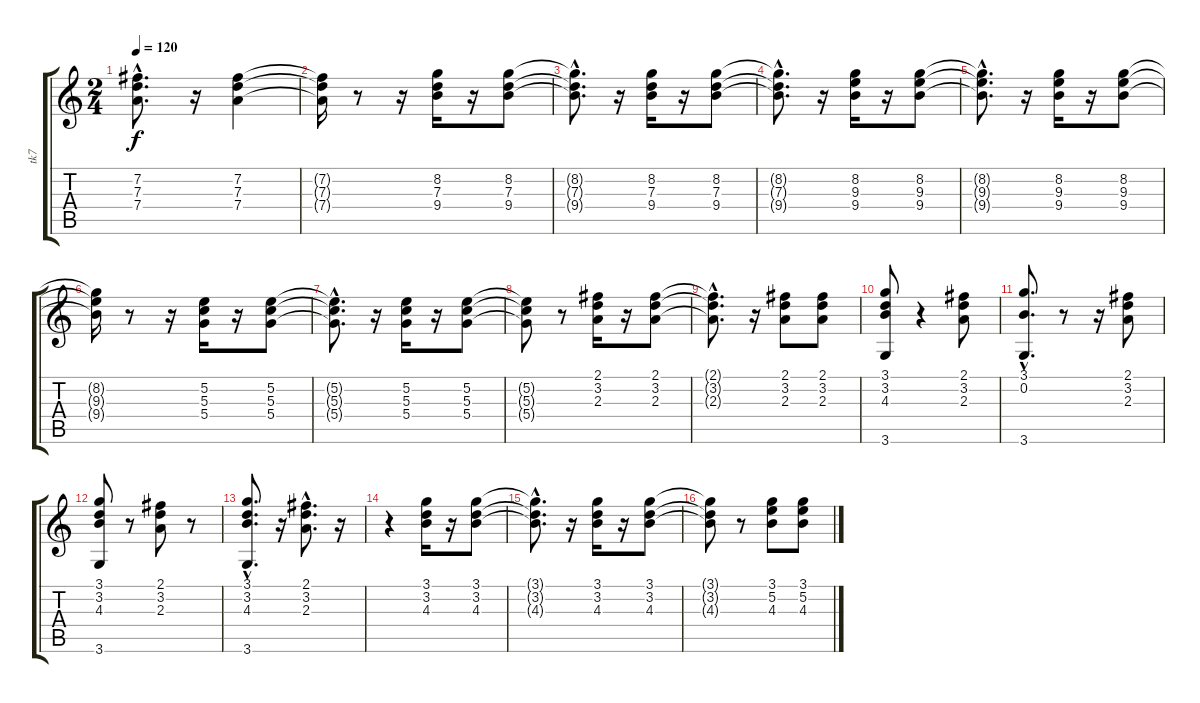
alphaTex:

\track ("tk7" "tk7") {instrument electricguitarclean}
\staff {score tabs}
\tuning (E4 B3 G3 D3 A2 E2) {hide}
\ts (2 4)
\tempo 120
\clef g2
\ks c
(7.2{hac t} 7.3{hac t} 7.4{hac t}).8{d dy f} r.16 (7.2 7.3 7.4).4 |
(7.2{t} 7.3{t} 7.4{t}).16 r.8 r.16 (8.2 7.3 9.4).16 r.16 (8.2 7.3 9.4).8 |
(8.2{hac t} 7.3{hac t} 9.4{hac t}).8{d} r.16 (8.2 7.3 9.4).16 r.16 (8.2 7.3 9.4).8 |
(8.2{hac t} 7.3{hac t} 9.4{hac t}).8{d} r.16 (8.2 9.3 9.4).16 r.16 (8.2 9.3 9.4).8 |
(8.2{hac t} 9.3{hac t} 9.4{hac t}).8{d} r.16 (8.2 9.3 9.4).16 r.16 (8.2 9.3 9.4).8 |
(8.2{t} 9.3{t} 9.4{t}).16 r.8 r.16 (5.2 5.3 5.4).16 r.16 (5.2 5.3 5.4).8 |
(5.2{hac t} 5.3{hac t} 5.4{hac t}).8{d} r.16 (5.2 5.3 5.4).16 r.16 (5.2 5.3 5.4).8 |
(5.2{t} 5.3{t} 5.4{t}).8 r.8 (2.1 3.2 2.3).16 r.16 (2.1 3.2 2.3).8 |
(2.1{hac t} 3.2{hac t} 2.3{hac t}).8{d} r.16 (2.1 3.2 2.3).8 (2.1 3.2 2.3).8 |
(3.1 3.2 4.3 3.6).8 r.4 (2.1 3.2 2.3).8 |
(3.1{hac} 0.2{hac} 3.6{hac}).8{d} r.8 r.16 (2.1 3.2 2.3).8 |
(3.1 3.2 4.3 3.6).8 r.8 (2.1 3.2 2.3).8 r.8 |
(3.1{hac} 3.2{hac} 4.3{hac} 3.6{hac}).8{d} r.16 (2.1{hac} 3.2{hac} 2.3{hac}).8{d} r.16 |
r.4 (3.1 3.2 4.3).16 r.16 (3.1 3.2 4.3).8 |
(3.1{hac t} 3.2{hac t} 4.3{hac t}).8{d} r.16 (3.1 3.2 4.3).16 r.16 (3.1 3.2 4.3).8 |
(3.1{t} 3.2{t} 4.3{t}).8 r.8 (3.1 5.2 4.3).8 (3.1 5.2 4.3).8
